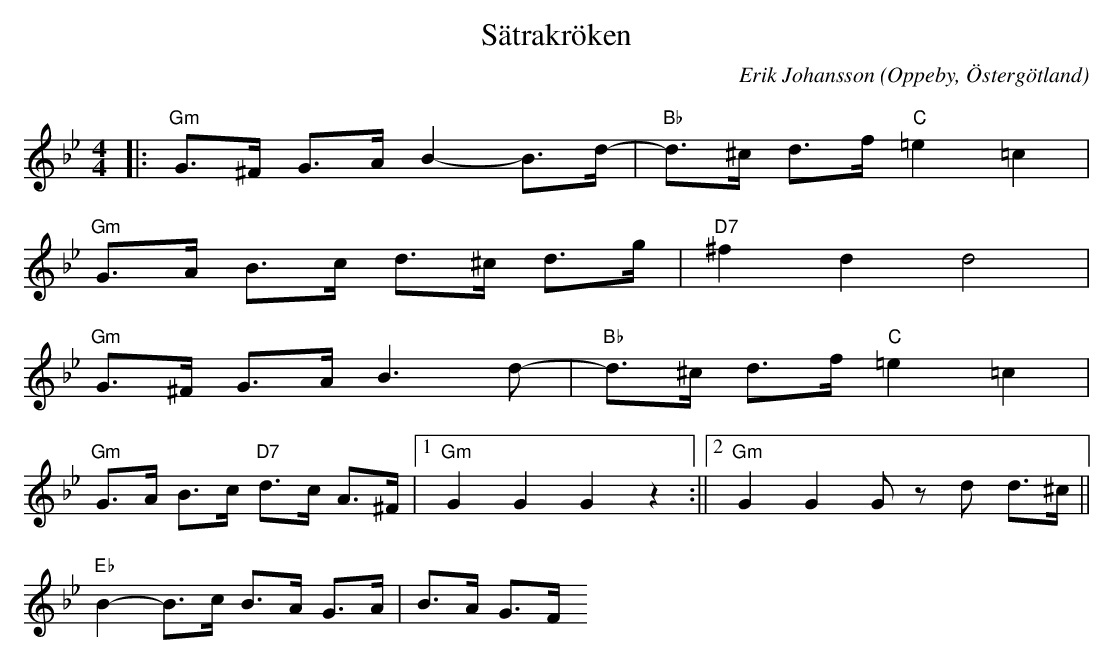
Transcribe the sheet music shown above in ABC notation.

X:1
T:Sätrakröken
C:Erik Johansson
O:Oppeby, Östergötland
Q:130
M:4/4
L:1/8
K:Gm
|:"Gm"G>^F G>A B2-B>d-|"Bb" d>^c d>f"C" =e2 =c2|
  "Gm"G>A B>c d>^c d>g|"D7" ^f2 d2 d4 |
  "Gm"G>^F G>A B3 d-|"Bb" d>^c d>f"C" =e2 =c2|
  "Gm"G>A B>c "D7"d>c A>^F|1"Gm" G2 G2 G2 z2 :||2 "Gm" G2 G2 G z d d>^c ||
  "Eb" B2-B>c B>A G>A | B>A G>F     "Bb"
